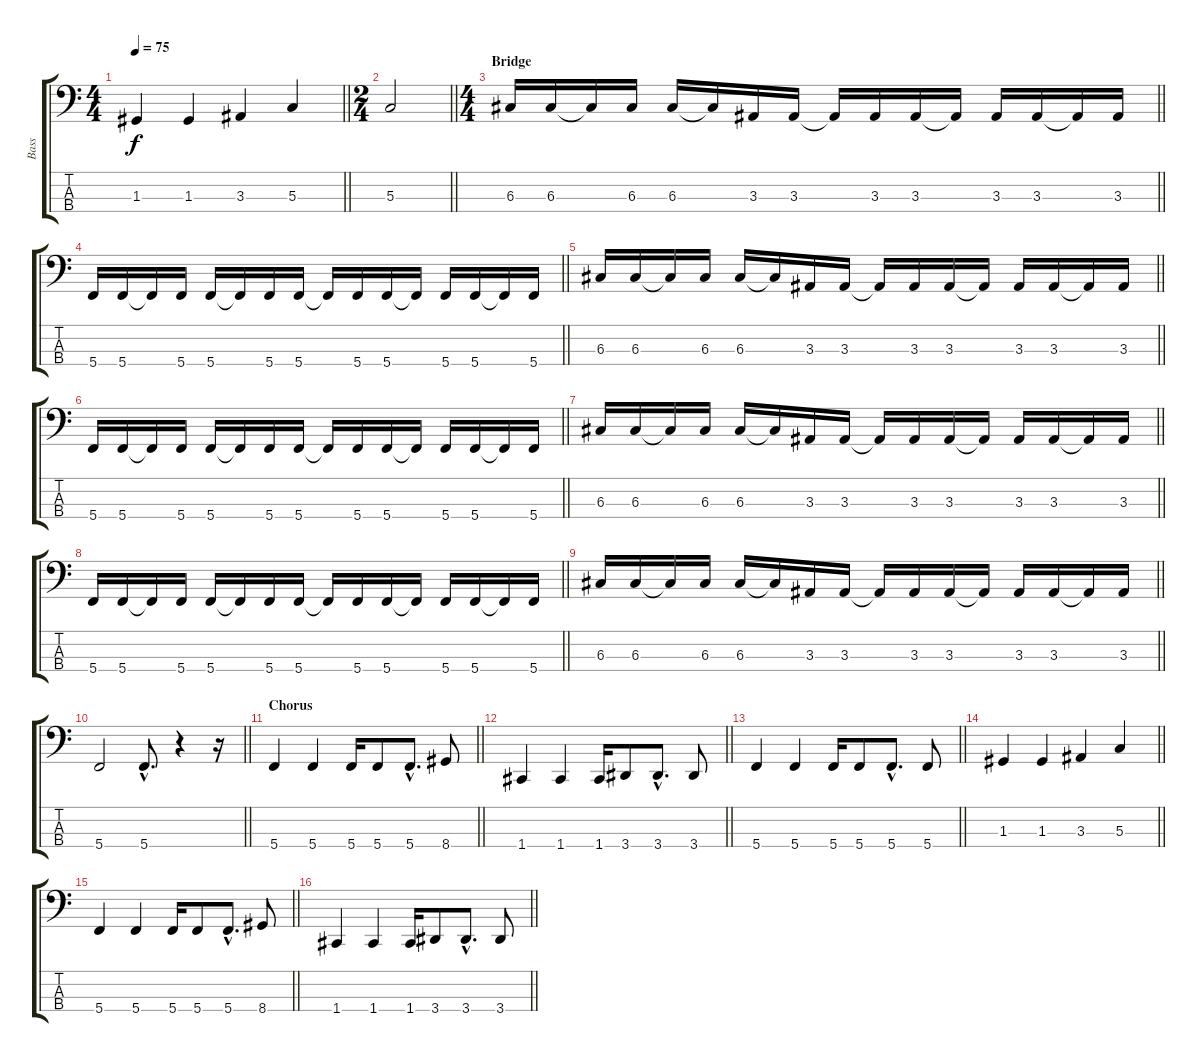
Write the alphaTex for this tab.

\track ("Bass" "Bass") {instrument electricbassfinger}
\staff {score tabs}
\tuning (F2 C2 G1 C1) {hide}
\ts (4 4)
\tempo 75
\clef f4
\barLineRight lightlight
\ks c
1.3.4{dy f} 1.3.4 3.3.4 5.3.4 |
\ts (2 4)
\barLineRight lightlight
5.3.2 |
\ts (4 4)
\section ("" "Bridge")
\barLineRight lightlight
6.3.16 6.3.16 6.3{t}.16 6.3.16 6.3.16 6.3{t}.16 3.3.16 3.3.16 3.3{t}.16 3.3.16 3.3.16 3.3{t}.16 3.3.16 3.3.16 3.3{t}.16 3.3.16 |
\barLineRight lightlight
5.4.16 5.4.16 5.4{t}.16 5.4.16 5.4.16 5.4{t}.16 5.4.16 5.4.16 5.4{t}.16 5.4.16 5.4.16 5.4{t}.16 5.4.16 5.4.16 5.4{t}.16 5.4.16 |
\barLineRight lightlight
6.3.16 6.3.16 6.3{t}.16 6.3.16 6.3.16 6.3{t}.16 3.3.16 3.3.16 3.3{t}.16 3.3.16 3.3.16 3.3{t}.16 3.3.16 3.3.16 3.3{t}.16 3.3.16 |
\barLineRight lightlight
5.4.16 5.4.16 5.4{t}.16 5.4.16 5.4.16 5.4{t}.16 5.4.16 5.4.16 5.4{t}.16 5.4.16 5.4.16 5.4{t}.16 5.4.16 5.4.16 5.4{t}.16 5.4.16 |
\barLineRight lightlight
6.3.16 6.3.16 6.3{t}.16 6.3.16 6.3.16 6.3{t}.16 3.3.16 3.3.16 3.3{t}.16 3.3.16 3.3.16 3.3{t}.16 3.3.16 3.3.16 3.3{t}.16 3.3.16 |
\barLineRight lightlight
5.4.16 5.4.16 5.4{t}.16 5.4.16 5.4.16 5.4{t}.16 5.4.16 5.4.16 5.4{t}.16 5.4.16 5.4.16 5.4{t}.16 5.4.16 5.4.16 5.4{t}.16 5.4.16 |
\barLineRight lightlight
6.3.16 6.3.16 6.3{t}.16 6.3.16 6.3.16 6.3{t}.16 3.3.16 3.3.16 3.3{t}.16 3.3.16 3.3.16 3.3{t}.16 3.3.16 3.3.16 3.3{t}.16 3.3.16 |
\barLineRight lightlight
5.4.2 5.4{hac}.8{d} r.4 r.16 |
\section ("" "Chorus")
\barLineRight lightlight
5.4.4 5.4.4 5.4.16 5.4.8 5.4{hac}.8{d} 8.4.8 |
\barLineRight lightlight
1.4.4 1.4.4 1.4.16 3.4.8 3.4{hac}.8{d} 3.4.8 |
\barLineRight lightlight
5.4.4 5.4.4 5.4.16 5.4.8 5.4{hac}.8{d} 5.4.8 |
\barLineRight lightlight
1.3.4 1.3.4 3.3.4 5.3.4 |
\barLineRight lightlight
5.4.4 5.4.4 5.4.16 5.4.8 5.4{hac}.8{d} 8.4.8 |
\barLineRight lightlight
1.4.4 1.4.4 1.4.16 3.4.8 3.4{hac}.8{d} 3.4.8
